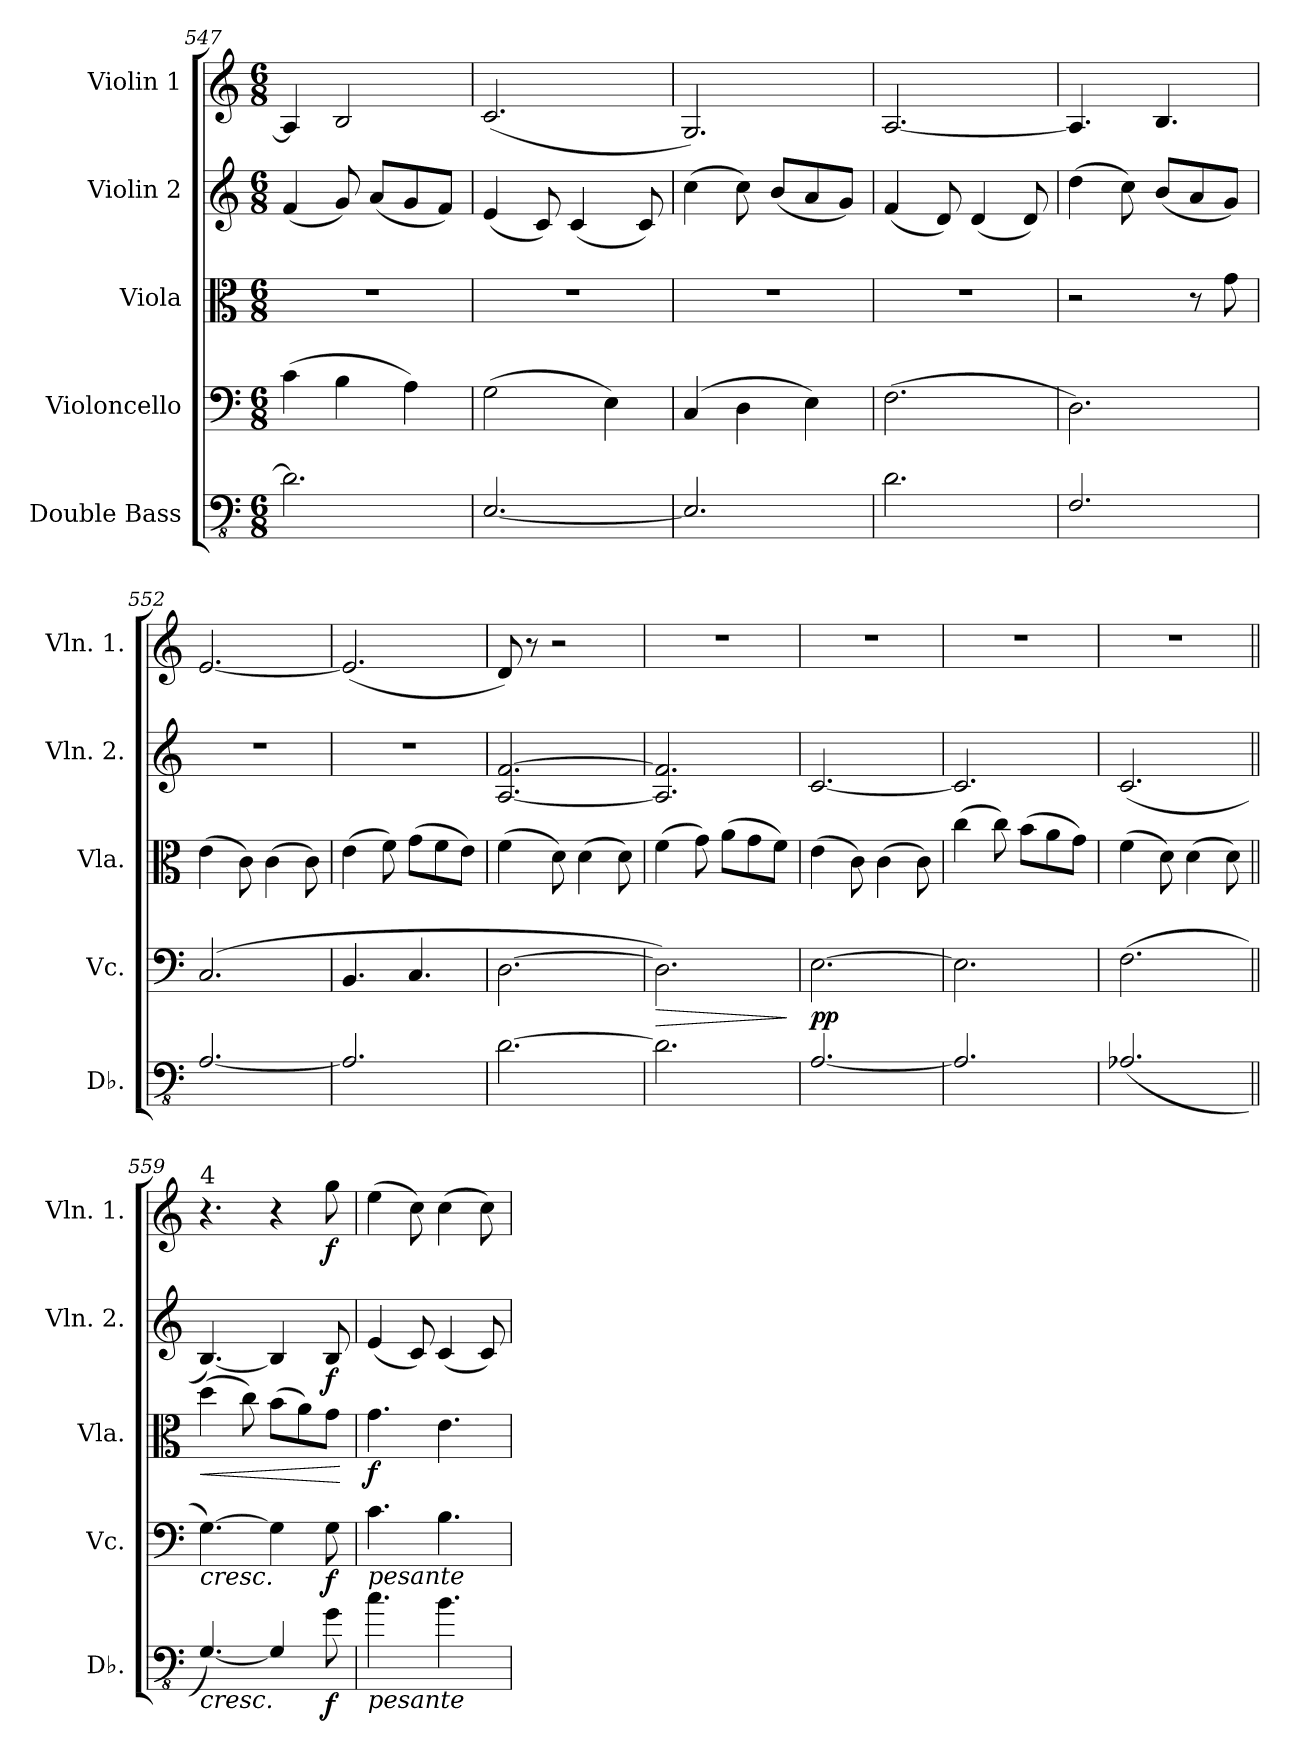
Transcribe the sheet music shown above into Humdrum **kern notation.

**kern	**dynam	**kern	**dynam	**kern	**dynam	**kern	**dynam	**kern	**dynam
*part5	*part5	*part4	*part4	*part3	*part3	*part2	*part2	*part1	*part1
*staff5	*staff5	*staff4	*staff4	*staff3	*staff3	*staff2	*staff2	*staff1	*staff1
*I"Double Bass	*	*I"Violoncello	*	*I"Viola	*	*I"Violin 2	*	*I"Violin 1	*
*I'Db.	*	*I'Vc.	*	*I'Vla.	*	*I'Vln. 2.	*	*I'Vln. 1.	*
*clefFv4	*	*clefF4	*	*clefC3	*	*clefG2	*	*clefG2	*
*ITrd7c12	*	*	*	*	*	*	*	*	*
*k[]	*	*k[]	*	*k[]	*	*k[]	*	*k[]	*
*M6/8	*	*M6/8	*	*M6/8	*	*M6/8	*	*M6/8	*
=547	=547	=547	=547	=547	=547	=547	=547	=547	=547
2.DD\]	.	(4c\	.	2.r	.	(4f/	.	4A/]	.
.	.	4B\	.	.	.	8g/)	.	2B/	.
.	.	.	.	.	.	(8a/L	.	.	.
.	.	4A\)	.	.	.	8g/	.	.	.
.	.	.	.	.	.	8f/J)	.	.	.
=548	=548	=548	=548	=548	=548	=548	=548	=548	=548
[2.EEE/	.	(2G\	.	2.r	.	(4e/	.	(2.c/	.
.	.	.	.	.	.	8c/)	.	.	.
.	.	.	.	.	.	(4c/	.	.	.
.	.	4E\)	.	.	.	.	.	.	.
.	.	.	.	.	.	8c/)	.	.	.
!!LO:PB:g=z
=549	=549	=549	=549	=549	=549	=549	=549	=549	=549
2.EEE/]	.	(4C/	.	2.r	.	(4cc\	.	2.G/)	.
.	.	4D\	.	.	.	8cc\)	.	.	.
.	.	.	.	.	.	(8b/L	.	.	.
.	.	4E\)	.	.	.	8a/	.	.	.
.	.	.	.	.	.	8g/J)	.	.	.
=550	=550	=550	=550	=550	=550	=550	=550	=550	=550
2.DD\	.	(2.F\	.	2.r	.	(4f/	.	[2.A/	.
.	.	.	.	.	.	8d/)	.	.	.
.	.	.	.	.	.	(4d/	.	.	.
.	.	.	.	.	.	8d/)	.	.	.
=551	=551	=551	=551	=551	=551	=551	=551	=551	=551
2.FFF/	.	2.D\)	.	2r	.	(4dd\	.	4.A/]	.
.	.	.	.	.	.	8cc\)	.	.	.
.	.	.	.	.	.	(8b/L	.	4.B/	.
.	.	.	.	8r	.	8a/	.	.	.
.	.	.	.	8g\	.	8g/J)	.	.	.
=552	=552	=552	=552	=552	=552	=552	=552	=552	=552
[2.AAA/	.	(2.C/	.	(4e\	.	2.r	.	[2.e/	.
.	.	.	.	8c\)	.	.	.	.	.
.	.	.	.	(4c\	.	.	.	.	.
.	.	.	.	8c\)	.	.	.	.	.
=553	=553	=553	=553	=553	=553	=553	=553	=553	=553
2.AAA/]	.	4.BB/	.	(4e\	.	2.r	.	(2.e/]	.
.	.	.	.	8f\)	.	.	.	.	.
.	.	4.C/	.	(8g\L	.	.	.	.	.
.	.	.	.	8f\	.	.	.	.	.
.	.	.	.	8e\J)	.	.	.	.	.
=554	=554	=554	=554	=554	=554	=554	=554	=554	=554
[2.DD\	.	[2.D\	.	(4f\	.	[2.A/ [2.f/	.	8d/)	.
.	.	.	.	.	.	.	.	8r	.
.	.	.	.	8d\)	.	.	.	2r	.
.	.	.	.	(4d\	.	.	.	.	.
.	.	.	.	8d\)	.	.	.	.	.
=555	=555	=555	=555	=555	=555	=555	=555	=555	=555
!	!	!	!LO:HP:b	!	!	!	!	!	!
2.DD\]	.	2.D\])	>	(4f\	.	2.A/] 2.f/]	.	2.r	.
.	.	.	.	8g\)	.	.	.	.	.
.	.	.	.	(8a\L	.	.	.	.	.
.	.	.	.	8g\	.	.	.	.	.
.	.	.	.	8f\J)	.	.	.	.	.
.	.	.	]	.	.	.	.	.	.
=556	=556	=556	=556	=556	=556	=556	=556	=556	=556
!	!	!	!LO:DY:b	!	!	!	!	!	!
[2.AAA/	.	[2.E\	pp	(4e\	.	[2.c/	.	2.r	.
.	.	.	.	8c\)	.	.	.	.	.
.	.	.	.	(4c\	.	.	.	.	.
.	.	.	.	8c\)	.	.	.	.	.
=557	=557	=557	=557	=557	=557	=557	=557	=557	=557
2.AAA/]	.	2.E\]	.	(4cc\	.	2.c/]	.	2.r	.
.	.	.	.	8cc\)	.	.	.	.	.
.	.	.	.	(8b\L	.	.	.	.	.
.	.	.	.	8a\	.	.	.	.	.
.	.	.	.	8g\J)	.	.	.	.	.
!!LO:LB:g=z
=558	=558	=558	=558	=558	=558	=558	=558	=558	=558
(2.AAA-X/	.	(2.F\	.	(4f\	.	(2.c/	.	2.r	.
.	.	.	.	8d\)	.	.	.	.	.
.	.	.	.	(4d\	.	.	.	.	.
.	.	.	.	8d\)	.	.	.	.	.
=559||	=559||	=559||	=559||	=559||	=559||	=559||	=559||	=559||	=559||
!	!	!	!	!	!	!	!	!LO:TX:a:t=4	!
!	!LO:HP:b	!	!LO:HP:b	!	!LO:HP:b	!	!	!	!
[4.GGG/)	<	[4.G\)	<	(4dd\	<	[4.B/)	.	4.r	.
.	.	.	.	8cc\)	.	.	.	.	.
4GGG/]	.	4G\]	.	(8b\L	.	4B/]	.	4r	.
.	.	.	.	8a\)	.	.	.	.	.
!	!LO:DY:b	!	!LO:DY:b	!	!	!	!LO:DY:b	!	!LO:DY:b
8GG\	f	8G\	f	8g\J	.	8B/	f	8gg\	f
.	[	.	[	.	[	.	.	.	.
=560	=560	=560	=560	=560	=560	=560	=560	=560	=560
!	!	!LO:TX:b:i:t=pesante	!	!	!	!	!	!	!
!LO:TX:b:i:t=pesante	!	!	!	!	!	!	!	!	!
!	!	!	!	!	!LO:DY:b	!	!	!	!
4.C\	.	4.c\	.	4.g\	f	(4e/	.	(4ee\	.
.	.	.	.	.	.	8c/)	.	8cc\)	.
4.BB\	.	4.B\	.	4.e\	.	(4c/	.	(4cc\	.
.	.	.	.	.	.	8c/)	.	8cc\)	.
=	=	=	=	=	=	=	=	=	=
*-	*-	*-	*-	*-	*-	*-	*-	*-	*-
